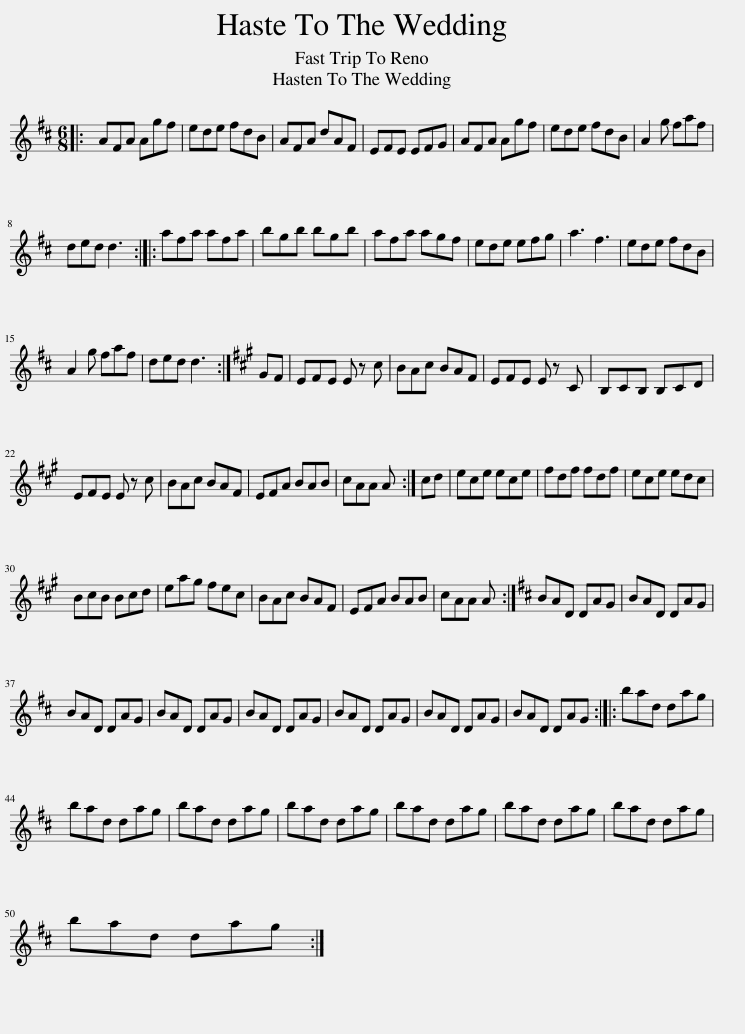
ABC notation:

X:1
L:1/8
M:6/8
I:linebreak $
K:D
V:1 treble
V:1
|: AFA Agf | ede fdB | AFA dAF | EFE EFG | AFA Agf | %5
 ede fdB | A2 g faf |$ ded d3 :: afa afa | bgb bgb | %10
 afa agf | ede efg | a3 f3 | ede fdB |$ A2 g faf | %15
 ded d3 :|[K:A] GF | EFE E z c | BAc BAF | EFE E z C | %20
 B,CB, B,CD |$ EFE E z c | BAc BAF | EFA BAB | cAA A :| %25
 cd | ece ece | fdf fdf | ece edc |$ BcB Bcd | %30
 eag fec | BAc BAF | EFA BAB | cAA A :|[K:D] BAD DAG | %35
 BAD DAG |$ BAD DAG | BAD DAG | BAD DAG | BAD DAG | %40
 BAD DAG | BAD DAG :: bad dag |$ bad dag | bad dag | %45
 bad dag | bad dag | bad dag | bad dag |$ bad dag :| %50
